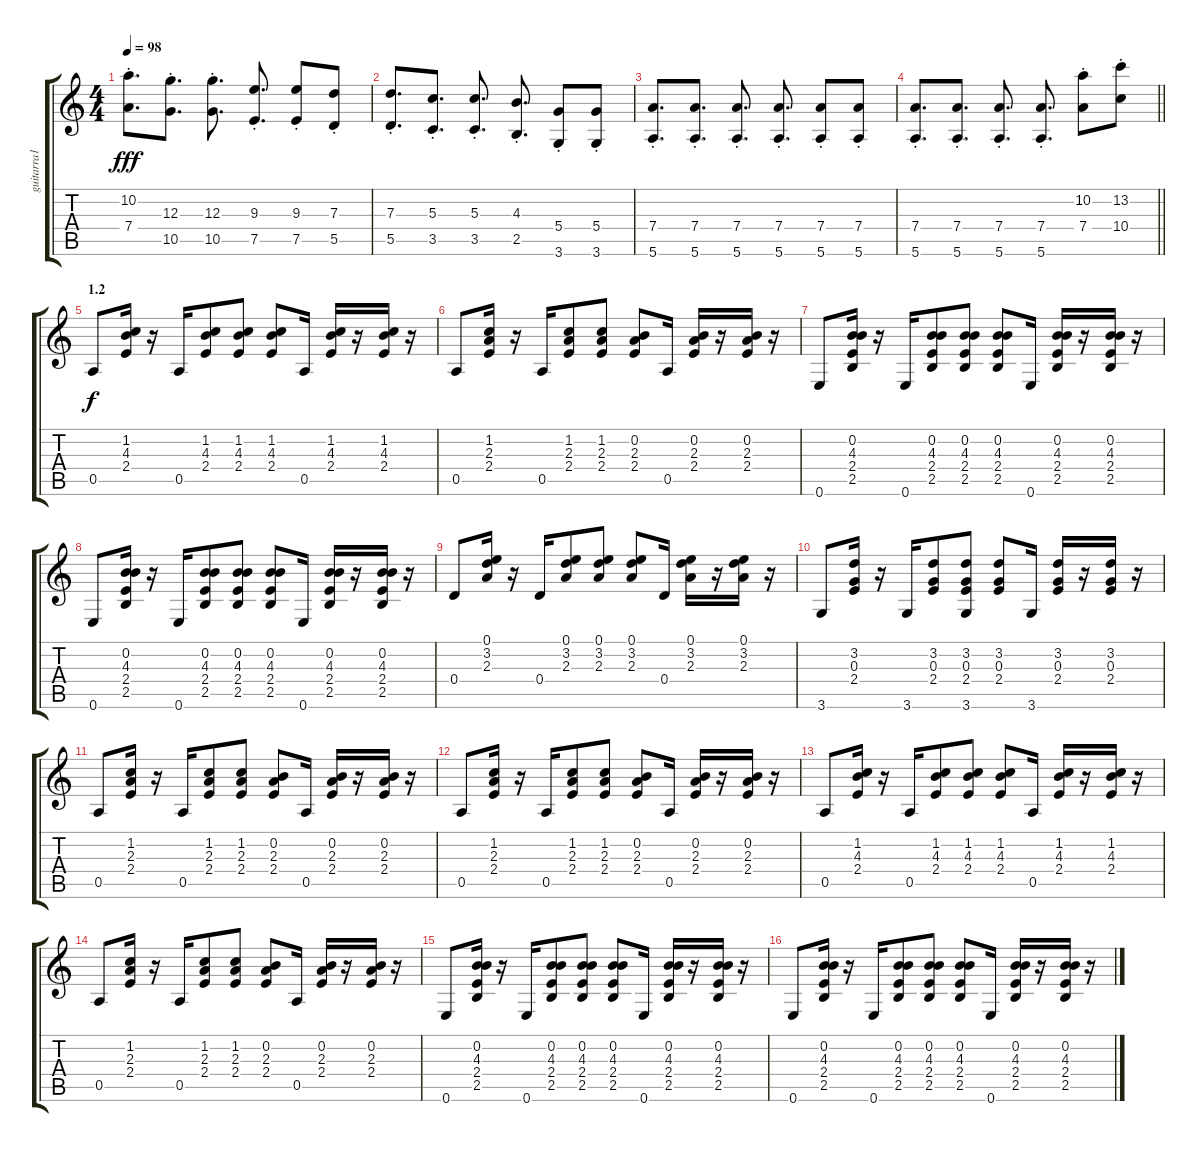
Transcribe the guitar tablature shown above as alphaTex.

\track ("guitarra1" "guitarra1") {instrument acousticguitarsteel}
\staff {score tabs}
\tuning (E4 B3 G3 D3 A2 E2) {hide}
\ts (4 4)
\tempo 98
\clef g2
\ks c
(10.2{st} 7.4{st}).8{d dy fff} (12.3{st} 10.5{st}).8{d} (12.3{st} 10.5{st}).8{d} (9.3{st} 7.5{st}).8{d} (9.3{st} 7.5{st}).8 (7.3{st} 5.5{st}).8 |
(7.3{st} 5.5{st}).8{d} (5.3{st} 3.5{st}).8{d} (5.3{st} 3.5{st}).8{d} (4.3{st} 2.5{st}).8{d} (5.4{st} 3.6{st}).8 (5.4{st} 3.6{st}).8 |
(7.4{st} 5.6{st}).8{d} (7.4{st} 5.6{st}).8{d} (7.4{st} 5.6{st}).8{d} (7.4{st} 5.6{st}).8{d} (7.4{st} 5.6{st}).8 (7.4{st} 5.6{st}).8 |
\barLineRight lightlight
(7.4{st} 5.6{st}).8{d} (7.4{st} 5.6{st}).8{d} (7.4{st} 5.6{st}).8{d} (7.4{st} 5.6{st}).8{d} (10.2{st} 7.4{st}).8 (13.2{st} 10.4{st}).8 |
\section ("" "1.2")
0.5.8{dy f} (1.2 4.3 2.4).16 r.16 0.5.16 (1.2 4.3 2.4).8 (1.2 4.3 2.4).8 (1.2 4.3 2.4).8 0.5.16 (1.2 4.3 2.4).16 r.16 (1.2 4.3 2.4).16 r.16 |
0.5.8 (1.2 2.3 2.4).16 r.16 0.5.16 (1.2 2.3 2.4).8 (1.2 2.3 2.4).8 (0.2 2.3 2.4).8 0.5.16 (0.2 2.3 2.4).16 r.16 (0.2 2.3 2.4).16 r.16 |
0.6.8 (0.2 4.3 2.4 2.5).16 r.16 0.6.16 (0.2 4.3 2.4 2.5).8 (0.2 4.3 2.4 2.5).8 (0.2 4.3 2.4 2.5).8 0.6.16 (0.2 4.3 2.4 2.5).16 r.16 (0.2 4.3 2.4 2.5).16 r.16 |
0.6.8 (0.2 4.3 2.4 2.5).16 r.16 0.6.16 (0.2 4.3 2.4 2.5).8 (0.2 4.3 2.4 2.5).8 (0.2 4.3 2.4 2.5).8 0.6.16 (0.2 4.3 2.4 2.5).16 r.16 (0.2 4.3 2.4 2.5).16 r.16 |
0.4.8 (0.1 3.2 2.3).16 r.16 0.4.16 (0.1 3.2 2.3).8 (0.1 3.2 2.3).8 (0.1 3.2 2.3).8 0.4.16 (0.1 3.2 2.3).16 r.16 (0.1 3.2 2.3).16 r.16 |
3.6.8 (3.2 0.3 2.4).16 r.16 3.6.16 (3.2 0.3 2.4).8 (3.2 0.3 2.4 3.6).8 (3.2 0.3 2.4).8 3.6.16 (3.2 0.3 2.4).16 r.16 (3.2 0.3 2.4).16 r.16 |
0.5.8 (1.2 2.3 2.4).16 r.16 0.5.16 (1.2 2.3 2.4).8 (1.2 2.3 2.4).8 (0.2 2.3 2.4).8 0.5.16 (0.2 2.3 2.4).16 r.16 (0.2 2.3 2.4).16 r.16 |
0.5.8 (1.2 2.3 2.4).16 r.16 0.5.16 (1.2 2.3 2.4).8 (1.2 2.3 2.4).8 (0.2 2.3 2.4).8 0.5.16 (0.2 2.3 2.4).16 r.16 (0.2 2.3 2.4).16 r.16 |
0.5.8 (1.2 4.3 2.4).16 r.16 0.5.16 (1.2 4.3 2.4).8 (1.2 4.3 2.4).8 (1.2 4.3 2.4).8 0.5.16 (1.2 4.3 2.4).16 r.16 (1.2 4.3 2.4).16 r.16 |
0.5.8 (1.2 2.3 2.4).16 r.16 0.5.16 (1.2 2.3 2.4).8 (1.2 2.3 2.4).8 (0.2 2.3 2.4).8 0.5.16 (0.2 2.3 2.4).16 r.16 (0.2 2.3 2.4).16 r.16 |
0.6.8 (0.2 4.3 2.4 2.5).16 r.16 0.6.16 (0.2 4.3 2.4 2.5).8 (0.2 4.3 2.4 2.5).8 (0.2 4.3 2.4 2.5).8 0.6.16 (0.2 4.3 2.4 2.5).16 r.16 (0.2 4.3 2.4 2.5).16 r.16 |
0.6.8 (0.2 4.3 2.4 2.5).16 r.16 0.6.16 (0.2 4.3 2.4 2.5).8 (0.2 4.3 2.4 2.5).8 (0.2 4.3 2.4 2.5).8 0.6.16 (0.2 4.3 2.4 2.5).16 r.16 (0.2 4.3 2.4 2.5).16 r.16
